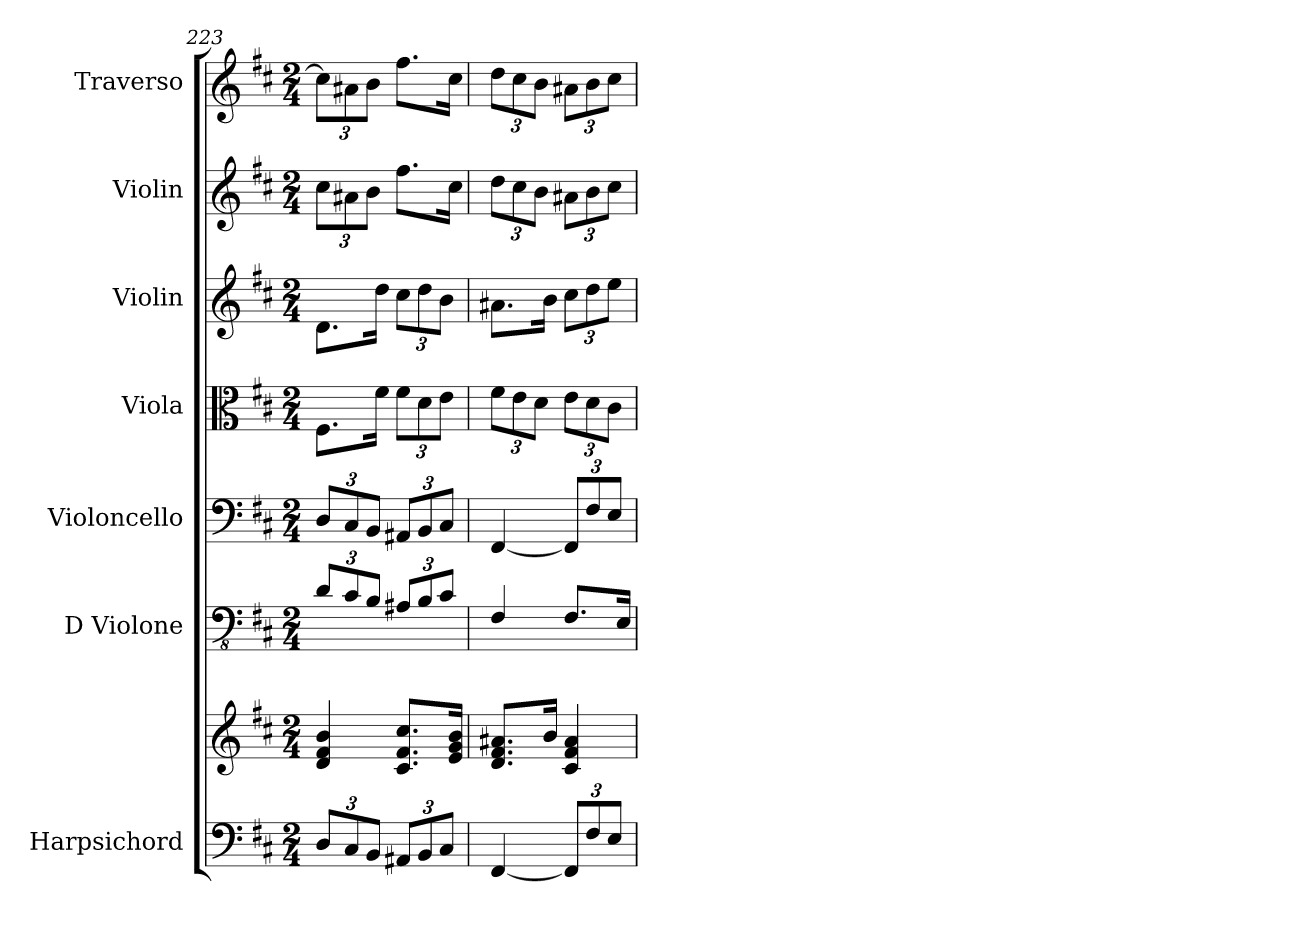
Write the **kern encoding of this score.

**kern	**kern	**kern	**kern	**kern	**kern	**kern	**kern
*part7	*part7	*part6	*part5	*part4	*part3	*part2	*part1
*staff8	*staff7	*staff6	*staff5	*staff4	*staff3	*staff2	*staff1
*I"Harpsichord	*	*I"D Violone	*I"Violoncello	*I"Viola	*I"Violin	*I"Violin	*I"Traverso
*I'Hch.	*	*I'D Vne.	*I'Vc.	*I'Vla.	*I'Vln.	*I'Vln.	*I'Trv.
*clefF4	*clefG2	*clefFv4	*clefF4	*clefC3	*clefG2	*clefG2	*clefG2
*	*	*ITrd7c12	*	*	*	*	*
*k[f#c#]	*k[f#c#]	*k[f#c#]	*k[f#c#]	*k[f#c#]	*k[f#c#]	*k[f#c#]	*k[f#c#]
*M2/4	*M2/4	*M2/4	*M2/4	*M2/4	*M2/4	*M2/4	*M2/4
*Xbrackettup	*	*Xbrackettup	*Xbrackettup	*	*	*Xbrackettup	*Xbrackettup
=223	=223	=223	=223	=223	=223	=223	=223
12D/L	4d/ 4f#/ 4b/	12DD/L	12D/L	8.F#\L	8.d\L	12cc#\L	12cc#\L]
12C#/	.	12CC#/	12C#/	.	.	12a#X\	12a#X\
12BB/J	.	12BBB/J	12BB/J	.	.	12b\J	12b\J
.	.	.	.	16f#\Jk	16dd\Jk	.	.
*	*	*	*	*Xbrackettup	*Xbrackettup	*	*
12AA#X/L	8.c#/ 8.f#/ 8.cc#/L	12AAA#X/L	12AA#X/L	12f#\L	12cc#\L	8.ff#\L	8.ff#\L
12BB/	.	12BBB/	12BB/	12d\	12dd\	.	.
12C#/J	.	12CC#/J	12C#/J	12e\J	12b\J	.	.
.	16e/ 16g/ 16b/Jk	.	.	.	.	16cc#\Jk	16cc#\Jk
=224	=224	=224	=224	=224	=224	=224	=224
[4FF#/	8.d/ 8.f#/ 8.a#X/L	4FFF#/	[4FF#/	12f#\L	8.a#X\L	12dd\L	12dd\L
.	.	.	.	12e\	.	12cc#\	12cc#\
.	.	.	.	12d\J	.	12b\J	12b\J
.	16b/Jk	.	.	.	16b\Jk	.	.
12FF#/L]	4c#/ 4f#/ 4a#/	8.FFF#/L	12FF#/L]	12e\L	12cc#\L	12a#X\L	12a#X\L
12F#/	.	.	12F#/	12d\	12dd\	12b\	12b\
12E/J	.	.	12E/J	12c#\J	12ee\J	12cc#\J	12cc#\J
.	.	16EEE/Jk	.	.	.	.	.
=	=	=	=	=	=	=	=
*-	*-	*-	*-	*-	*-	*-	*-
